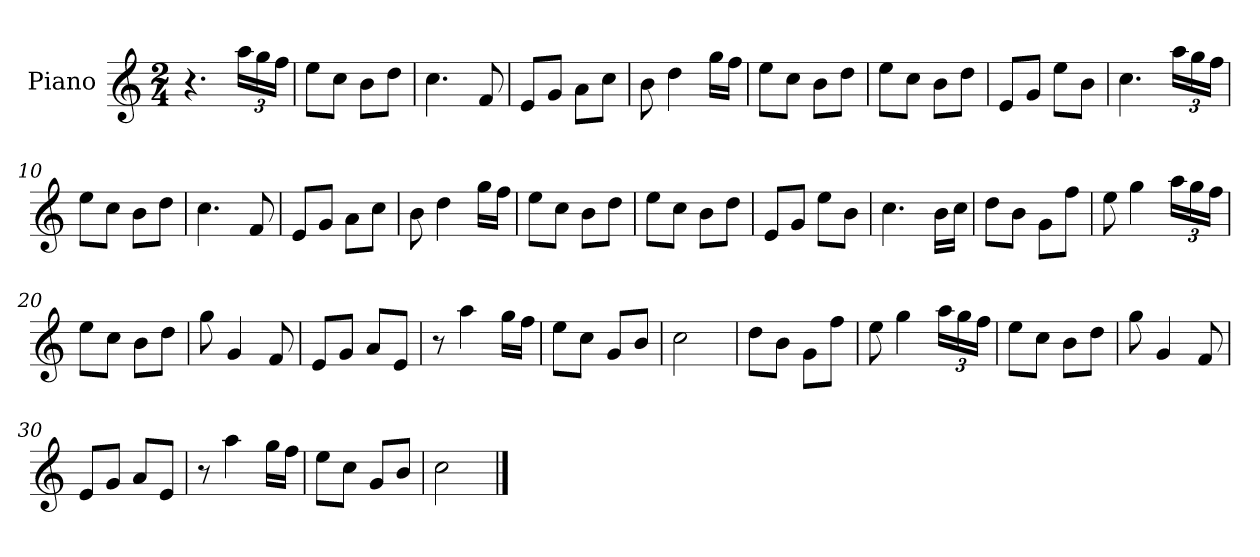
**kern
*part1
*staff1
*I"Piano
*I'Pno
*clefG2
*k[]
*M2/4
=1
4.r
24aa\LL
24gg\
24ff\JJ
=2
8ee\L
8cc\J
8b\L
8dd\J
=3
4.cc\
8f/
=4
8e/L
8g/J
8a\L
8cc\J
=5
8b\
4dd\
16gg\LL
16ff\JJ
=6
8ee\L
8cc\J
8b\L
8dd\J
=7
8ee\L
8cc\J
8b\L
8dd\J
=8
8e/L
8g/J
8ee\L
8b\J
=9
4.cc\
24aa\LL
24gg\
24ff\JJ
=10
8ee\L
8cc\J
8b\L
8dd\J
=11
4.cc\
8f/
=12
8e/L
8g/J
8a\L
8cc\J
=13
8b\
4dd\
16gg\LL
16ff\JJ
=14
8ee\L
8cc\J
8b\L
8dd\J
=15
8ee\L
8cc\J
8b\L
8dd\J
=16
8e/L
8g/J
8ee\L
8b\J
=17
4.cc\
16b\LL
16cc\JJ
=18
8dd\L
8b\J
8g\L
8ff\J
=19
8ee\
4gg\
24aa\LL
24gg\
24ff\JJ
=20
8ee\L
8cc\J
8b\L
8dd\J
=21
8gg\
4g/
8f/
=22
8e/L
8g/J
8a/L
8e/J
=23
8r
4aa\
16gg\LL
16ff\JJ
=24
8ee\L
8cc\J
8g/L
8b/J
=25
2cc\
=26
8dd\L
8b\J
8g\L
8ff\J
=27
8ee\
4gg\
24aa\LL
24gg\
24ff\JJ
=28
8ee\L
8cc\J
8b\L
8dd\J
=29
8gg\
4g/
8f/
=30
8e/L
8g/J
8a/L
8e/J
=31
8r
4aa\
16gg\LL
16ff\JJ
=32
8ee\L
8cc\J
8g/L
8b/J
=33
2cc\
==
*-
